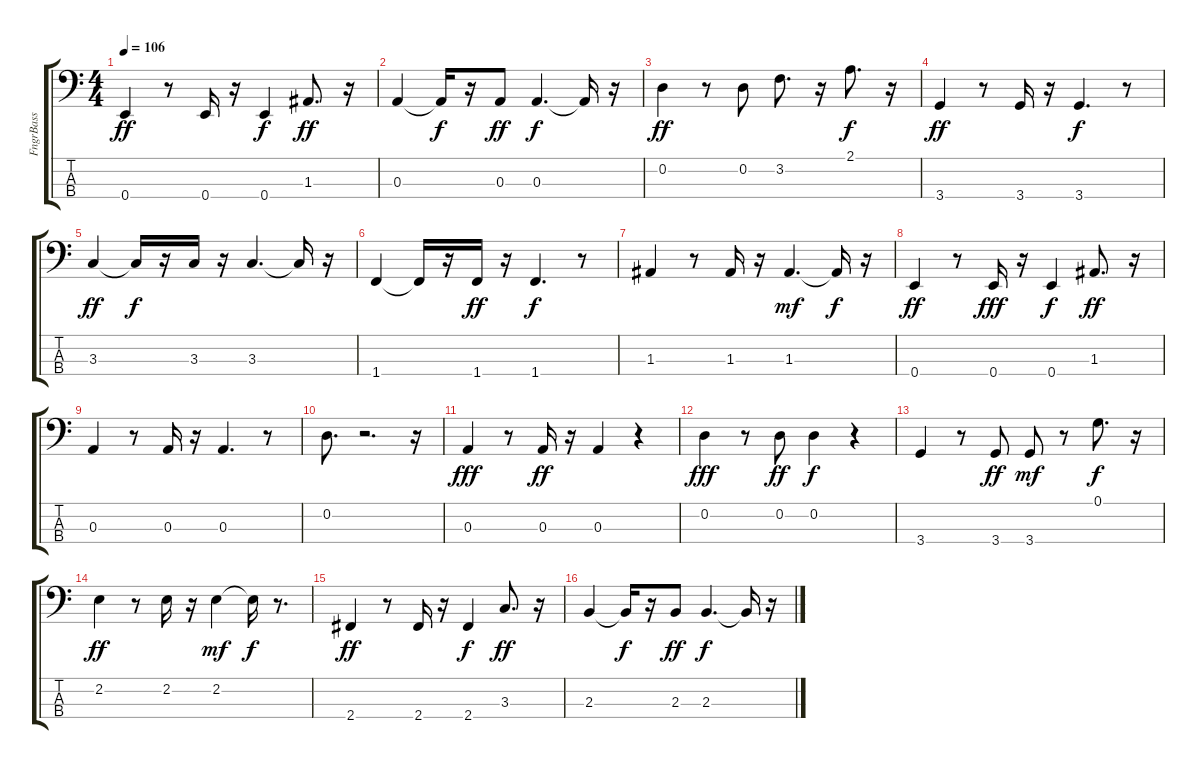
\track ("FngrBass" "FngrBass") {instrument electricbassfinger}
\staff {score tabs}
\tuning (G2 D2 A1 E1) {hide}
\ts (4 4)
\tempo 106
\clef f4
\ks c
0.4.4{dy ff} r.8 0.4.16 r.16 0.4.4{dy f} 1.3.8{d dy ff} r.16 |
0.3.4 0.3{t}.16{dy f} r.16 0.3.8{dy ff} 0.3.4{d dy f} 0.3{t}.16 r.16 |
0.2.4{dy ff} r.8 0.2.8 3.2.8{d} r.16 2.1.8{d dy f} r.16 |
3.4.4{dy ff} r.8 3.4.16 r.16 3.4.4{d dy f} r.8 |
3.3.4{dy ff} 3.3{t}.16{dy f} r.16 3.3.16 r.16 3.3.4{d} 3.3{t}.16 r.16 |
1.4.4 1.4{t}.16 r.16 1.4.16{dy ff} r.16 1.4.4{d dy f} r.8 |
1.3.4 r.8 1.3.16 r.16 1.3.4{d dy mf} 1.3{t}.16{dy f} r.16 |
0.4.4{dy ff} r.8 0.4.16{dy fff} r.16 0.4.4{dy f} 1.3.8{d dy ff} r.16 |
0.3.4 r.8 0.3.16 r.16 0.3.4{d} r.8 |
0.2.8{d} r.2{d} r.16 |
0.3.4{dy fff} r.8 0.3.16{dy ff} r.16 0.3.4 r.4 |
0.2.4{dy fff} r.8 0.2.8{dy ff} 0.2.4{dy f} r.4 |
3.4.4 r.8 3.4.8{dy ff} 3.4.8{dy mf} r.8 0.1.8{d dy f} r.16 |
2.2.4{dy ff} r.8 2.2.16 r.16 2.2.4{dy mf} 2.2{t}.16{dy f} r.8{d} |
2.4.4{dy ff} r.8 2.4.16 r.16 2.4.4{dy f} 3.3.8{d dy ff} r.16 |
2.3.4 2.3{t}.16{dy f} r.16 2.3.8{dy ff} 2.3.4{d dy f} 2.3{t}.16 r.16
